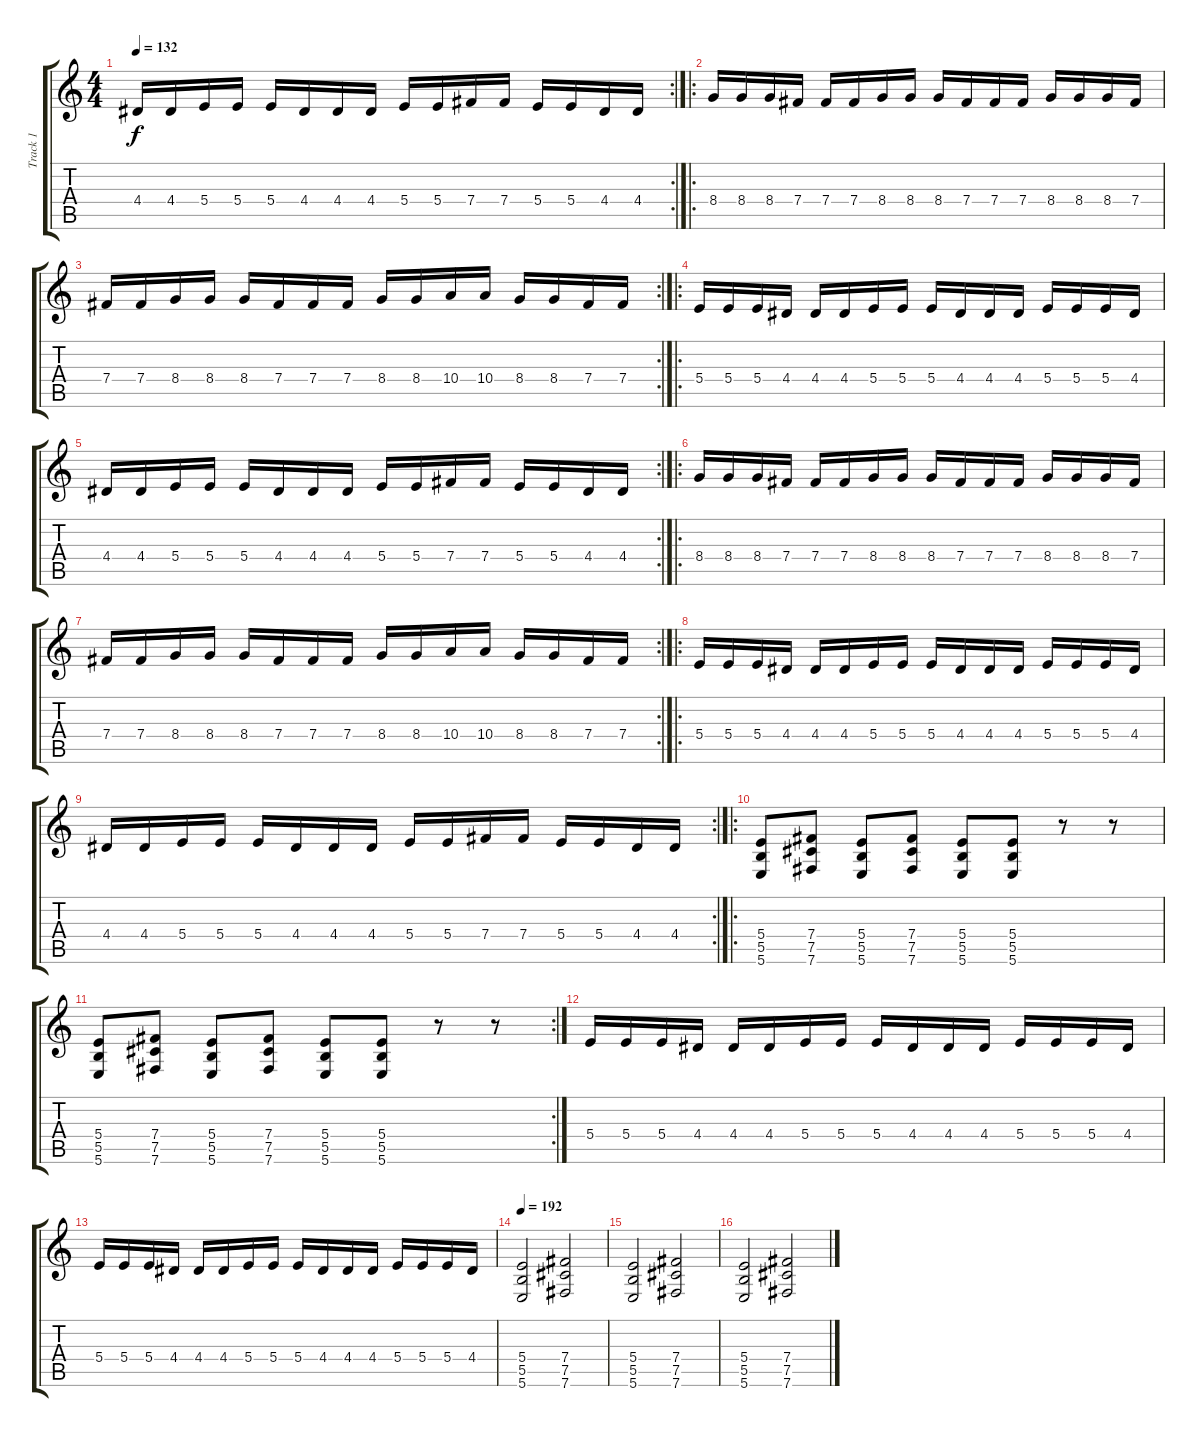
\track ("Track 1" "Track 1") {instrument distortionguitar}
\staff {score tabs}
\tuning (Db4 Ab3 E3 B2 Gb2 B1) {hide}
\rc 2
\ts (4 4)
\tempo 132
\clef g2
\ks c
4.4.16{dy f} 4.4.16 5.4.16 5.4.16 5.4.16 4.4.16 4.4.16 4.4.16 5.4.16 5.4.16 7.4.16 7.4.16 5.4.16 5.4.16 4.4.16 4.4.16 |
\ro
8.4.16 8.4.16 8.4.16 7.4.16 7.4.16 7.4.16 8.4.16 8.4.16 8.4.16 7.4.16 7.4.16 7.4.16 8.4.16 8.4.16 8.4.16 7.4.16 |
\rc 2
7.4.16 7.4.16 8.4.16 8.4.16 8.4.16 7.4.16 7.4.16 7.4.16 8.4.16 8.4.16 10.4.16 10.4.16 8.4.16 8.4.16 7.4.16 7.4.16 |
\ro
5.4.16 5.4.16 5.4.16 4.4.16 4.4.16 4.4.16 5.4.16 5.4.16 5.4.16 4.4.16 4.4.16 4.4.16 5.4.16 5.4.16 5.4.16 4.4.16 |
\rc 2
4.4.16 4.4.16 5.4.16 5.4.16 5.4.16 4.4.16 4.4.16 4.4.16 5.4.16 5.4.16 7.4.16 7.4.16 5.4.16 5.4.16 4.4.16 4.4.16 |
\ro
8.4.16 8.4.16 8.4.16 7.4.16 7.4.16 7.4.16 8.4.16 8.4.16 8.4.16 7.4.16 7.4.16 7.4.16 8.4.16 8.4.16 8.4.16 7.4.16 |
\rc 2
7.4.16 7.4.16 8.4.16 8.4.16 8.4.16 7.4.16 7.4.16 7.4.16 8.4.16 8.4.16 10.4.16 10.4.16 8.4.16 8.4.16 7.4.16 7.4.16 |
\ro
5.4.16 5.4.16 5.4.16 4.4.16 4.4.16 4.4.16 5.4.16 5.4.16 5.4.16 4.4.16 4.4.16 4.4.16 5.4.16 5.4.16 5.4.16 4.4.16 |
\rc 2
4.4.16 4.4.16 5.4.16 5.4.16 5.4.16 4.4.16 4.4.16 4.4.16 5.4.16 5.4.16 7.4.16 7.4.16 5.4.16 5.4.16 4.4.16 4.4.16 |
\ro
(5.4 5.5 5.6).8 (7.4 7.5 7.6).8 (5.4 5.5 5.6).8 (7.4 7.5 7.6).8 (5.4 5.5 5.6).8 (5.4 5.5 5.6).8 r.8 r.8 |
\rc 2
(5.4 5.5 5.6).8 (7.4 7.5 7.6).8 (5.4 5.5 5.6).8 (7.4 7.5 7.6).8 (5.4 5.5 5.6).8 (5.4 5.5 5.6).8 r.8 r.8 |
5.4.16 5.4.16 5.4.16 4.4.16 4.4.16 4.4.16 5.4.16 5.4.16 5.4.16 4.4.16 4.4.16 4.4.16 5.4.16 5.4.16 5.4.16 4.4.16 |
5.4.16 5.4.16 5.4.16 4.4.16 4.4.16 4.4.16 5.4.16 5.4.16 5.4.16 4.4.16 4.4.16 4.4.16 5.4.16 5.4.16 5.4.16 4.4.16 |
\tempo 192
(5.4 5.5 5.6).2 (7.4 7.5 7.6).2 |
(5.4 5.5 5.6).2 (7.4 7.5 7.6).2 |
(5.4 5.5 5.6).2 (7.4 7.5 7.6).2
